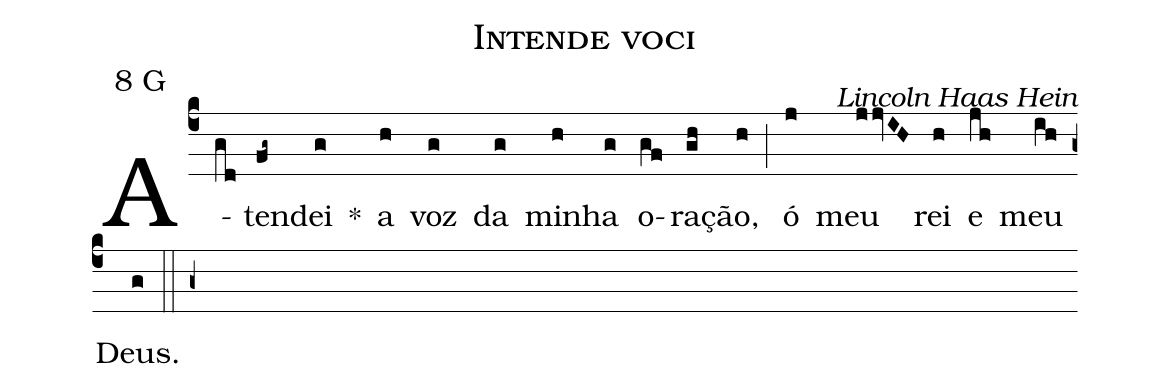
name: Intende voci;
mode: 8;
mode-differentia: G;
commentary: Lincoln Haas Hein;
%%
(c4)

A(gd)ten(fg~)dei(g) *() a(h) voz(g) da(g) mi(h)nha(g) o(gf)ra(gh)ção,(h) (;) ó(j) meu(jjvIH) rei(h) e(jh) meu(ih) Deus.(g)

(::g+)
